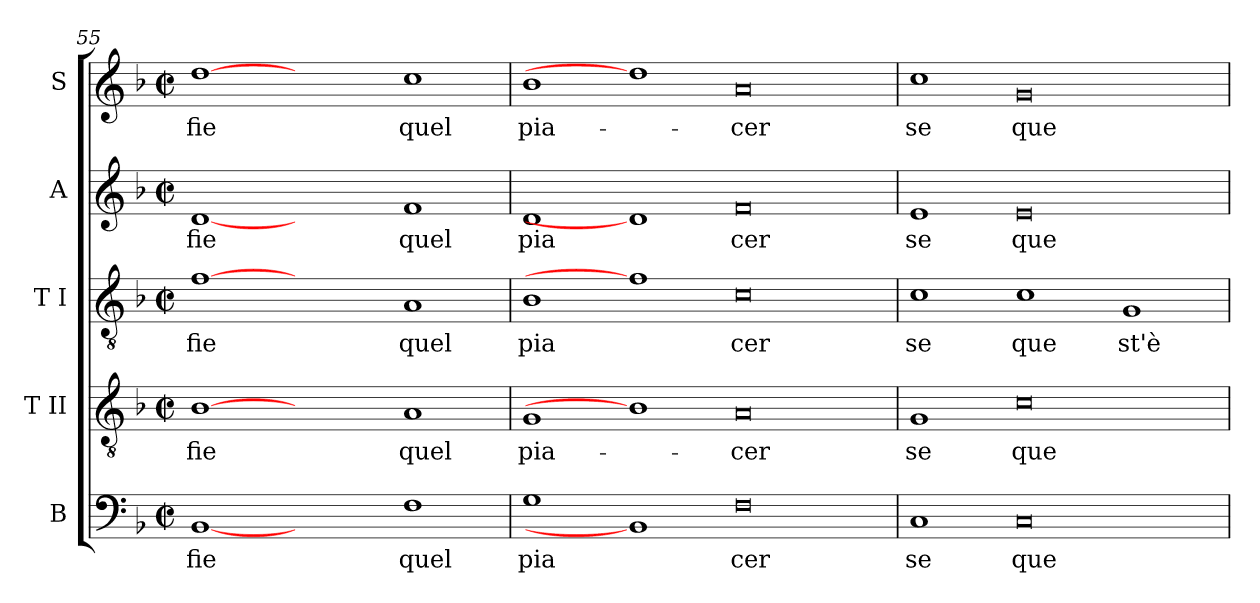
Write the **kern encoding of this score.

**kern	**text	**kern	**text	**kern	**text	**kern	**text	**kern	**text
*part5	*part5	*part4	*part4	*part3	*part3	*part2	*part2	*part1	*part1
*staff5	*staff5	*staff4	*staff4	*staff3	*staff3	*staff2	*staff2	*staff1	*staff1
*I"B	*	*I"T II	*	*I"T I	*	*I"A	*	*I"S	*
*clefF4	*	*clefGv2	*	*clefGv2	*	*clefG2	*	*clefG2	*
*k[b-]	*	*k[b-]	*	*k[b-]	*	*k[b-]	*	*k[b-]	*
*F:	*	*F:	*	*F:	*	*F:	*	*F:	*
*M2/2	*	*M2/2	*	*M2/2	*	*M2/2	*	*M2/2	*
*met(c|)	*	*met(c|)	*	*met(c|)	*	*met(c|)	*	*met(c|)	*
=55	=55	=55	=55	=55	=55	=55	=55	=55	=55
!	!LO:LY:b:cj	!	!LO:LY:b:cj	!	!LO:LY:b:cj	!	!LO:LY:b:cj	!	!LO:LY:b:cj
[1BB-	fie	[1B-	fie	[1f	fie	[1d	fie	[1dd	fie
1ryy	.	1ryy	.	1ryy	.	1ryy	.	1ryy	.
!	!LO:LY:b:cj	!	!LO:LY:b:cj	!	!LO:LY:b:cj	!	!LO:LY:b:cj	!	!LO:LY:b:cj
1F	quel	1A	quel	1A	quel	1f	quel	1cc	quel
=56	=56	=56	=56	=56	=56	=56	=56	=56	=56
!	!LO:LY:b:cj	!	!LO:LY:b:cj	!	!LO:LY:b:cj	!	!LO:LY:b:cj	!	!LO:LY:b:cj
1G	pia	1G	pia-	1B-	pia	1d	pia	1b-	pia-
1BB-]	.	1B-]	.	1f]	.	1d]	.	1dd]	.
!	!LO:LY:b:cj	!	!LO:LY:b:cj	!	!LO:LY:b:cj	!	!LO:LY:b:cj	!	!LO:LY:b:cj
0F	cer	0A	-cer	0c	cer	0f	cer	0a	-cer
=57	=57	=57	=57	=57	=57	=57	=57	=57	=57
!	!LO:LY:b:cj	!	!LO:LY:b:cj	!	!LO:LY:b:cj	!	!LO:LY:b:cj	!	!LO:LY:b:cj
1C	se	1G	se	1c	se	1e	se	1cc	se
!	!LO:LY:b:cj	!	!LO:LY:b:cj	!	!LO:LY:b:cj	!	!LO:LY:b:cj	!	!LO:LY:b:cj
0C	que	0c	que-	1c	que	0e	que	0g	que-
!	!	!	!	!	!LO:LY:b:cj	!	!	!	!
.	.	.	.	1G	st'è	.	.	.	.
=	=	=	=	=	=	=	=	=	=
*-	*-	*-	*-	*-	*-	*-	*-	*-	*-
